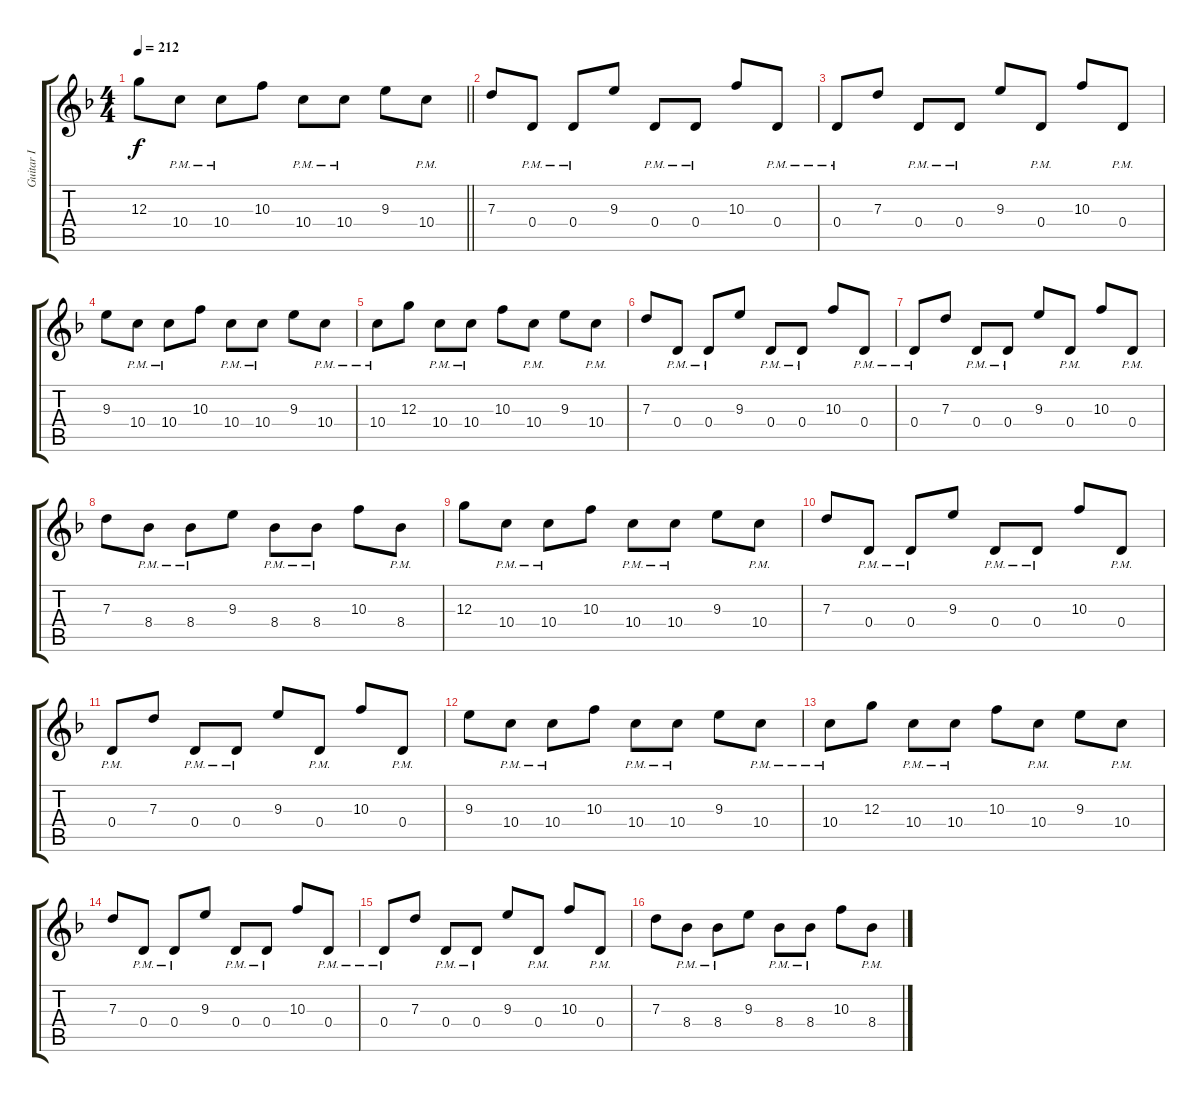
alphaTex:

\track ("Guitar I" "Guitar I") {instrument distortionguitar}
\staff {score tabs}
\tuning (E4 B3 G3 D3 A2 E2) {hide}
\ts (4 4)
\tempo 212
\clef g2
\barLineRight lightlight
\ks dminor
12.3.8{dy f} 10.4{pm}.8 10.4{pm}.8 10.3.8 10.4{pm}.8 10.4{pm}.8 9.3.8 10.4{pm}.8 |
7.3.8 0.4{pm}.8 0.4{pm}.8 9.3.8 0.4{pm}.8 0.4{pm}.8 10.3.8 0.4{pm}.8 |
0.4{pm}.8 7.3.8 0.4{pm}.8 0.4{pm}.8 9.3.8 0.4{pm}.8 10.3.8 0.4{pm}.8 |
9.3.8 10.4{pm}.8 10.4{pm}.8 10.3.8 10.4{pm}.8 10.4{pm}.8 9.3.8 10.4{pm}.8 |
10.4{pm}.8 12.3.8 10.4{pm}.8 10.4{pm}.8 10.3.8 10.4{pm}.8 9.3.8 10.4{pm}.8 |
7.3.8 0.4{pm}.8 0.4{pm}.8 9.3.8 0.4{pm}.8 0.4{pm}.8 10.3.8 0.4{pm}.8 |
0.4{pm}.8 7.3.8 0.4{pm}.8 0.4{pm}.8 9.3.8 0.4{pm}.8 10.3.8 0.4{pm}.8 |
7.3.8 8.4{pm}.8 8.4{pm}.8 9.3.8 8.4{pm}.8 8.4{pm}.8 10.3.8 8.4{pm}.8 |
12.3.8 10.4{pm}.8 10.4{pm}.8 10.3.8 10.4{pm}.8 10.4{pm}.8 9.3.8 10.4{pm}.8 |
7.3.8 0.4{pm}.8 0.4{pm}.8 9.3.8 0.4{pm}.8 0.4{pm}.8 10.3.8 0.4{pm}.8 |
0.4{pm}.8 7.3.8 0.4{pm}.8 0.4{pm}.8 9.3.8 0.4{pm}.8 10.3.8 0.4{pm}.8 |
9.3.8 10.4{pm}.8 10.4{pm}.8 10.3.8 10.4{pm}.8 10.4{pm}.8 9.3.8 10.4{pm}.8 |
10.4{pm}.8 12.3.8 10.4{pm}.8 10.4{pm}.8 10.3.8 10.4{pm}.8 9.3.8 10.4{pm}.8 |
7.3.8 0.4{pm}.8 0.4{pm}.8 9.3.8 0.4{pm}.8 0.4{pm}.8 10.3.8 0.4{pm}.8 |
0.4{pm}.8 7.3.8 0.4{pm}.8 0.4{pm}.8 9.3.8 0.4{pm}.8 10.3.8 0.4{pm}.8 |
7.3.8 8.4{pm}.8 8.4{pm}.8 9.3.8 8.4{pm}.8 8.4{pm}.8 10.3.8 8.4{pm}.8
